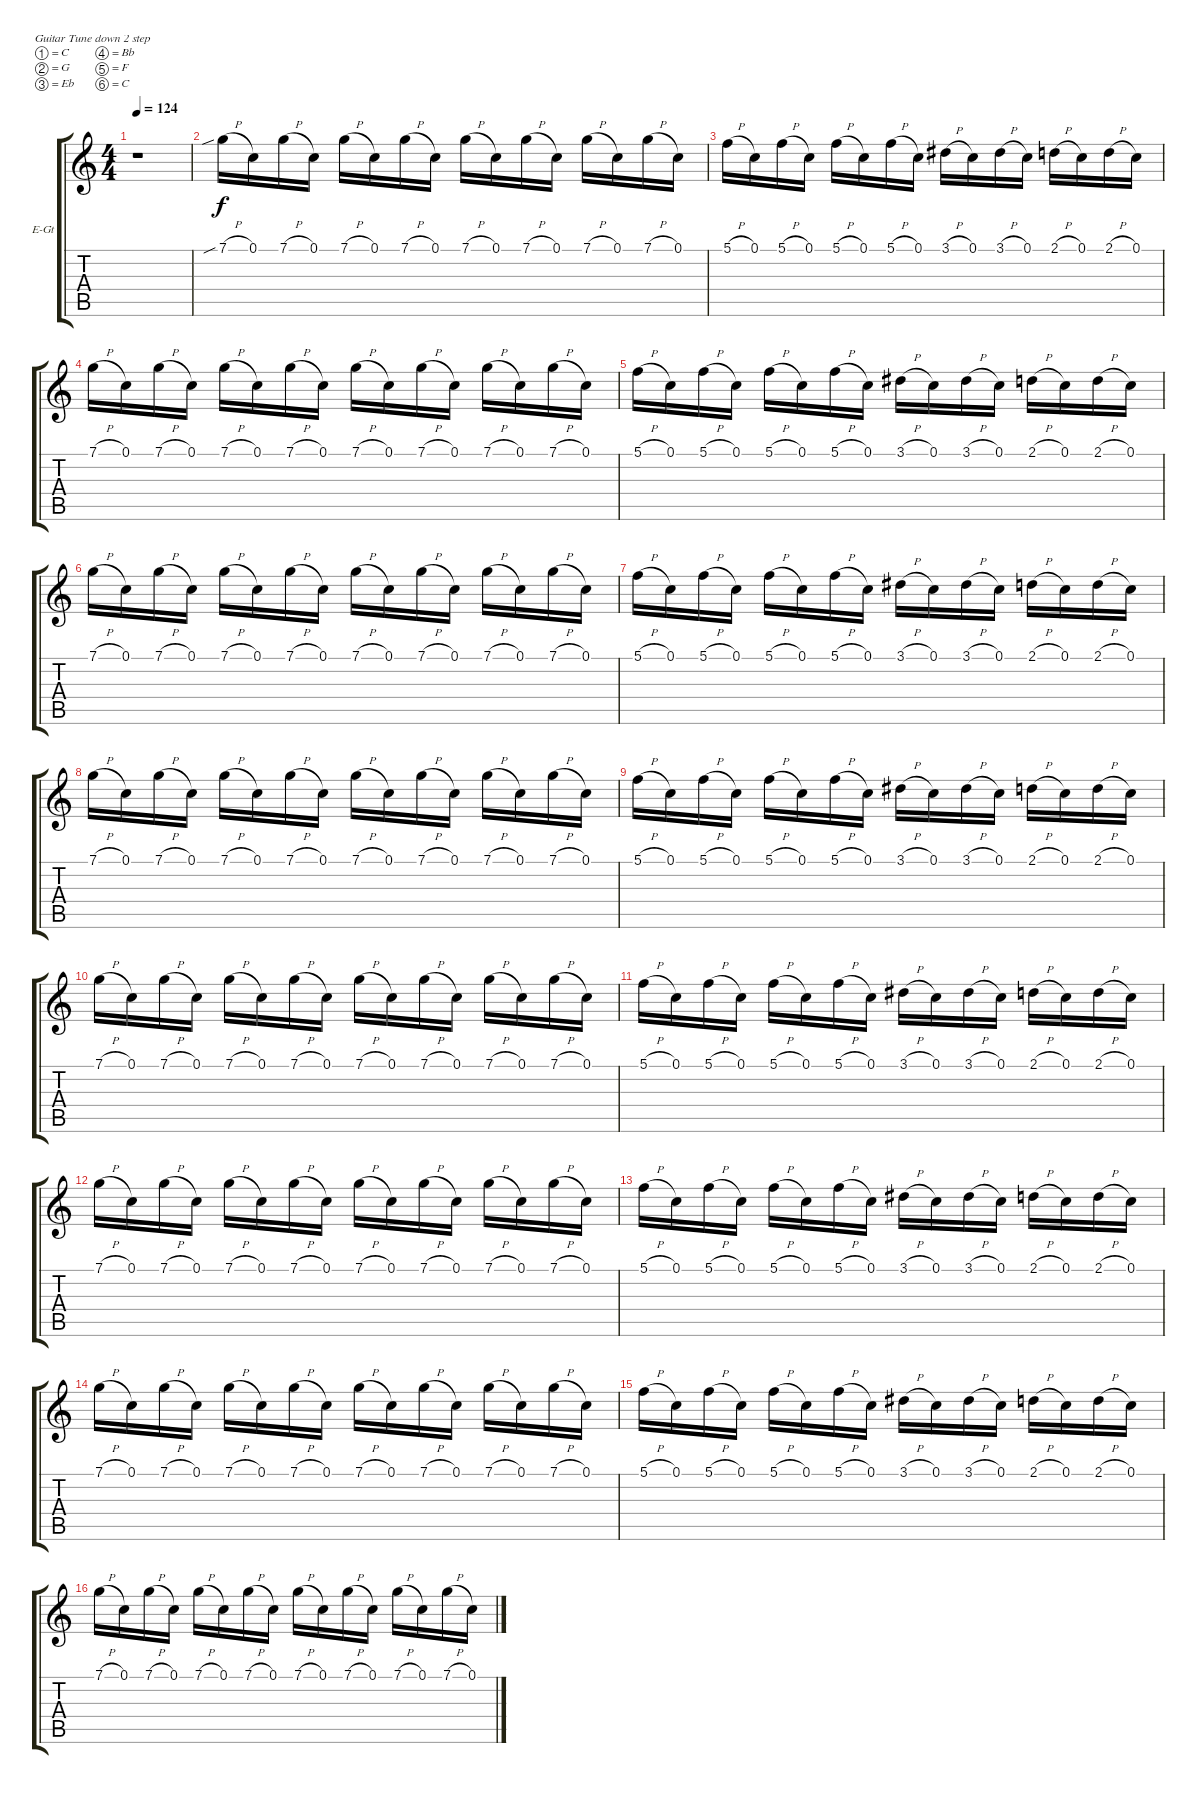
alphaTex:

\defaultSystemsLayout 4
\bracketExtendMode groupsimilarinstruments
\firstSystemTrackNameOrientation horizontal
\otherSystemsTrackNameOrientation horizontal
\track ("Electric Guitar" "E-Gt") {instrument overdrivenguitar}
\staff {score tabs}
\tuning (C4 G3 Eb3 Bb2 F2 C2)
\ts (4 4)
\tempo 124
\clef g2
\ks c
r.1{dy f instrument overdrivenguitar} |
7.1{sib h}.16 0.1.16 7.1{h}.16 0.1.16 7.1{h}.16 0.1.16 7.1{h}.16 0.1.16 7.1{h}.16 0.1.16 7.1{h}.16 0.1.16 7.1{h}.16 0.1.16 7.1{h}.16 0.1.16 |
5.1{h}.16 0.1.16 5.1{h}.16 0.1.16 5.1{h}.16 0.1.16 5.1{h}.16 0.1.16 3.1{h}.16 0.1.16 3.1{h}.16 0.1.16 2.1{h}.16 0.1.16 2.1{h}.16 0.1.16 |
7.1{h}.16 0.1.16 7.1{h}.16 0.1.16 7.1{h}.16 0.1.16 7.1{h}.16 0.1.16 7.1{h}.16 0.1.16 7.1{h}.16 0.1.16 7.1{h}.16 0.1.16 7.1{h}.16 0.1.16 |
5.1{h}.16 0.1.16 5.1{h}.16 0.1.16 5.1{h}.16 0.1.16 5.1{h}.16 0.1.16 3.1{h}.16 0.1.16 3.1{h}.16 0.1.16 2.1{h}.16 0.1.16 2.1{h}.16 0.1.16 |
7.1{h}.16 0.1.16 7.1{h}.16 0.1.16 7.1{h}.16 0.1.16 7.1{h}.16 0.1.16 7.1{h}.16 0.1.16 7.1{h}.16 0.1.16 7.1{h}.16 0.1.16 7.1{h}.16 0.1.16 |
5.1{h}.16 0.1.16 5.1{h}.16 0.1.16 5.1{h}.16 0.1.16 5.1{h}.16 0.1.16 3.1{h}.16 0.1.16 3.1{h}.16 0.1.16 2.1{h}.16 0.1.16 2.1{h}.16 0.1.16 |
7.1{h}.16 0.1.16 7.1{h}.16 0.1.16 7.1{h}.16 0.1.16 7.1{h}.16 0.1.16 7.1{h}.16 0.1.16 7.1{h}.16 0.1.16 7.1{h}.16 0.1.16 7.1{h}.16 0.1.16 |
5.1{h}.16 0.1.16 5.1{h}.16 0.1.16 5.1{h}.16 0.1.16 5.1{h}.16 0.1.16 3.1{h}.16 0.1.16 3.1{h}.16 0.1.16 2.1{h}.16 0.1.16 2.1{h}.16 0.1.16 |
7.1{h}.16 0.1.16 7.1{h}.16 0.1.16 7.1{h}.16 0.1.16 7.1{h}.16 0.1.16 7.1{h}.16 0.1.16 7.1{h}.16 0.1.16 7.1{h}.16 0.1.16 7.1{h}.16 0.1.16 |
5.1{h}.16 0.1.16 5.1{h}.16 0.1.16 5.1{h}.16 0.1.16 5.1{h}.16 0.1.16 3.1{h}.16 0.1.16 3.1{h}.16 0.1.16 2.1{h}.16 0.1.16 2.1{h}.16 0.1.16 |
7.1{h}.16 0.1.16 7.1{h}.16 0.1.16 7.1{h}.16 0.1.16 7.1{h}.16 0.1.16 7.1{h}.16 0.1.16 7.1{h}.16 0.1.16 7.1{h}.16 0.1.16 7.1{h}.16 0.1.16 |
5.1{h}.16 0.1.16 5.1{h}.16 0.1.16 5.1{h}.16 0.1.16 5.1{h}.16 0.1.16 3.1{h}.16 0.1.16 3.1{h}.16 0.1.16 2.1{h}.16 0.1.16 2.1{h}.16 0.1.16 |
7.1{h}.16 0.1.16 7.1{h}.16 0.1.16 7.1{h}.16 0.1.16 7.1{h}.16 0.1.16 7.1{h}.16 0.1.16 7.1{h}.16 0.1.16 7.1{h}.16 0.1.16 7.1{h}.16 0.1.16 |
5.1{h}.16 0.1.16 5.1{h}.16 0.1.16 5.1{h}.16 0.1.16 5.1{h}.16 0.1.16 3.1{h}.16 0.1.16 3.1{h}.16 0.1.16 2.1{h}.16 0.1.16 2.1{h}.16 0.1.16 |
7.1{h}.16 0.1.16 7.1{h}.16 0.1.16 7.1{h}.16 0.1.16 7.1{h}.16 0.1.16 7.1{h}.16 0.1.16 7.1{h}.16 0.1.16 7.1{h}.16 0.1.16 7.1{h}.16 0.1.16
